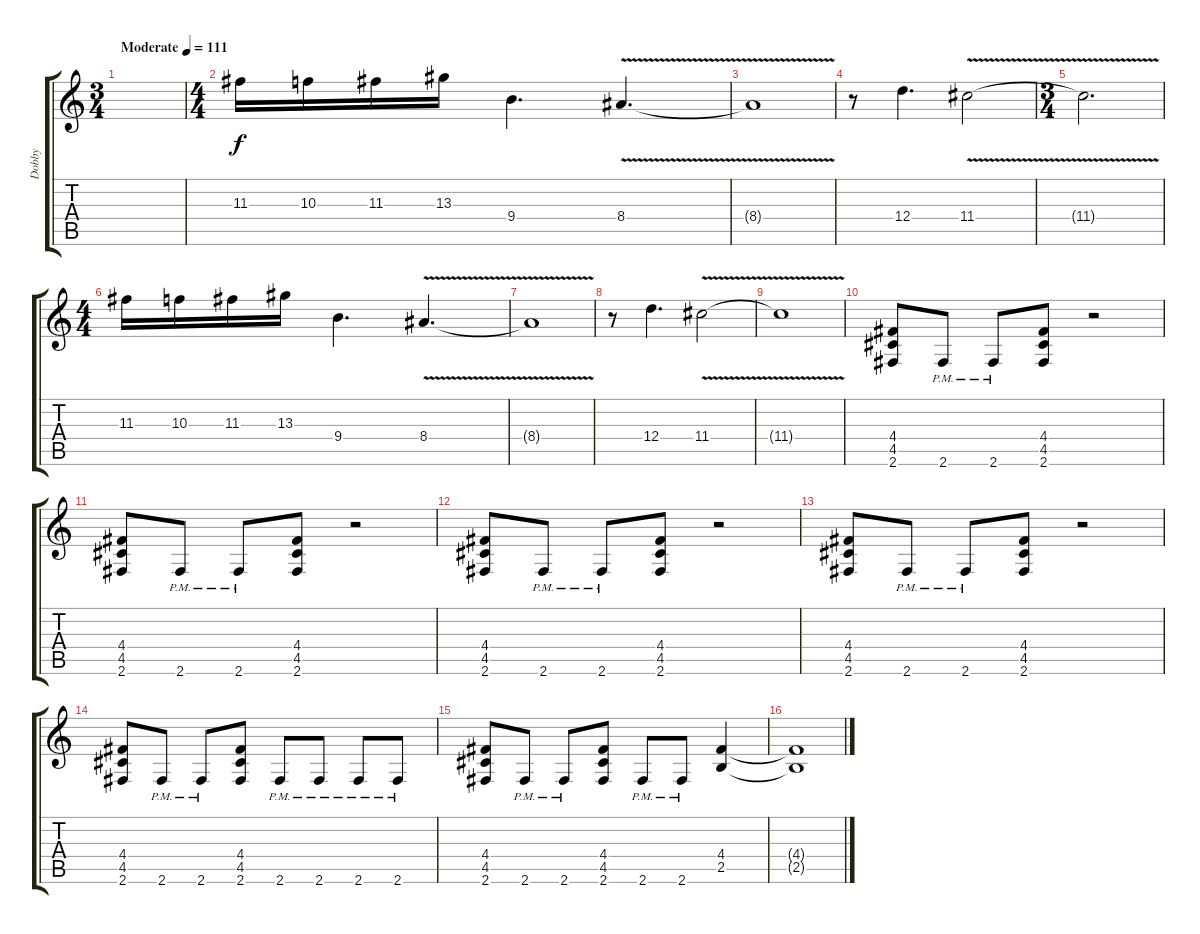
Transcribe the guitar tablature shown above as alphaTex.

\track ("Dobby" "Dobby") {instrument distortionguitar}
\staff {score tabs}
\tuning (E4 B3 G3 D3 A2 E2) {hide}
\ts (3 4)
\tempo (111 "Moderate")
\clef g2
\ks c
|
\ts (4 4)
11.3.16 10.3.16 11.3.16 13.3.16 9.4.4{d} 8.4{v}.4{d} |
8.4{t}.1 |
r.8 12.4.4{d} 11.4{v}.2 |
\ts (3 4)
11.4{t}.2{d} |
\ts (4 4)
11.3.16 10.3.16 11.3.16 13.3.16 9.4.4{d} 8.4{v}.4{d} |
8.4{t}.1 |
r.8 12.4.4{d} 11.4{v}.2 |
11.4{t}.1 |
(4.4 4.5 2.6).8 2.6{pm}.8 2.6{pm}.8 (4.4 4.5 2.6).8 r.2 |
(4.4 4.5 2.6).8 2.6{pm}.8 2.6{pm}.8 (4.4 4.5 2.6).8 r.2 |
(4.4 4.5 2.6).8 2.6{pm}.8 2.6{pm}.8 (4.4 4.5 2.6).8 r.2 |
(4.4 4.5 2.6).8 2.6{pm}.8 2.6{pm}.8 (4.4 4.5 2.6).8 r.2 |
(4.4 4.5 2.6).8 2.6{pm}.8 2.6{pm}.8 (4.4 4.5 2.6).8 2.6{pm}.8 2.6{pm}.8 2.6{pm}.8 2.6{pm}.8 |
(4.4 4.5 2.6).8 2.6{pm}.8 2.6{pm}.8 (4.4 4.5 2.6).8 2.6{pm}.8 2.6{pm}.8 (4.4 2.5).4 |
(4.4{t} 2.5{t}).1
